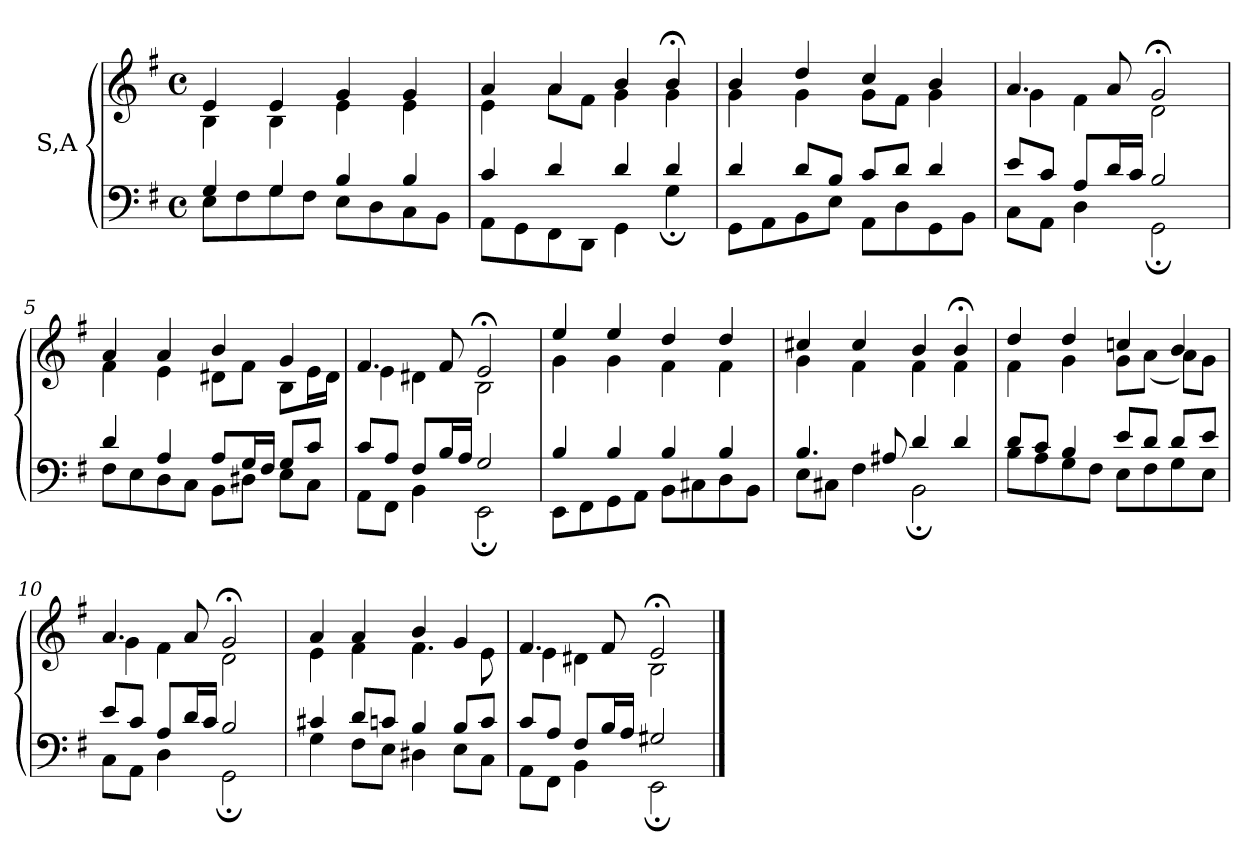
**kern	**kern
*part1	*part1
*staff2	*staff1
*I"S,A	*
!!LO:LB:g=z
*clefF4	*clefG2
*k[f#]	*k[f#]
*M4/4	*M4/4
*met(c)	*met(c)
=1	=1
*^	*^
4G	8EL	4e	4B
.	8F#	.	.
4G	8G	4e	4B
.	8F#J	.	.
4B	8EL	4g	4e
.	8D	.	.
4B	8C	4g	4e
.	8BBJ	.	.
=2	=2	=2	=2
4c	8AAL	4a	4e
.	8GG	.	.
4d	8FF#	4a	8aL
.	8DDJ	.	8f#J
4d	4GG	4b	4g
4d	4G;	4b;<	4g
=3	=3	=3	=3
4d	8GGL	4b	4g
.	8AA	.	.
8dL	8BB	4dd	4g
8BJ	8EJ	.	.
8cL	8AAL	4cc	8gL
8dJ	8D	.	8f#J
4d	8GG	4b	4g
.	8BBJ	.	.
=4	=4	=4	=4
8eL	8CL	4.a	4g
8cJ	8AAJ	.	.
8AL	4D	.	4f#
16dL	.	8a	.
16cJJ	.	.	.
2B	2GG;	2g;<	2d
!!LO:LB:g=z	!!
=5	=5	=5	=5
4d	8F#L	4a	4f#
.	8E	.	.
4A	8D	4a	4e
.	8CJ	.	.
8AL	8BBL	4b	8d#XL
16GL	8D#XJ	.	8f#J
16F#JJ	.	.	.
8GL	8EL	4g	8BL
8cJ	8CJ	.	16eL
.	.	.	16d#JJ
=6	=6	=6	=6
8cL	8AAL	4.f#	4e
8AJ	8FF#J	.	.
8F#L	4BB	.	4d#X
16BL	.	8f#	.
16AJJ	.	.	.
2G	2EE;	2e;<	2B
=7	=7	=7	=7
4B	8EEL	4ee	4g
.	8FF#	.	.
4B	8GG	4ee	4g
.	8AAJ	.	.
4B	8BBL	4dd	4f#
.	8C#X	.	.
4B	8D	4dd	4f#
.	8BBJ	.	.
=8	=8	=8	=8
4.B	8EL	4cc#X	4g
.	8C#XJ	.	.
.	4F#	4cc#	4f#
8A#X	.	.	.
4d	2BB;	4b	4f#
4d	.	4b;<	4f#
!!LO:PB:g=z	!!
=9	=9	=9	=9
8dL	8BL	4dd	4f#
8cJ	8A	.	.
4B	8G	4dd	4g
.	8F#J	.	.
8eL	8EL	4ccn	8gL
8dJ	8F#	.	(<8aJ
8dL	8G	4b	8aL)
8eJ	8EJ	.	8gJ
=10	=10	=10	=10
8eL	8CL	4.a	4g
8cJ	8AAJ	.	.
8AL	4D	.	4f#
16dL	.	8a	.
16cJJ	.	.	.
2B	2GG;	2g;<	2d
=11	=11	=11	=11
4c#X	4G	4a	4e
8dL	8F#L	4a	4f#
8cnJ	8EJ	.	.
4B	4D#X	4b	4.f#
8BL	8EL	4g	.
8cJ	8CJ	.	8e
=12	=12	=12	=12
8cL	8AAL	4.f#	4e
8AJ	8FF#J	.	.
8F#L	4BB	.	4d#X
16BL	.	8f#	.
16AJJ	.	.	.
2G#X	2EE;	2e;<	2B
*v	*v	*	*
*	*v	*v
==	==
*-	*-
